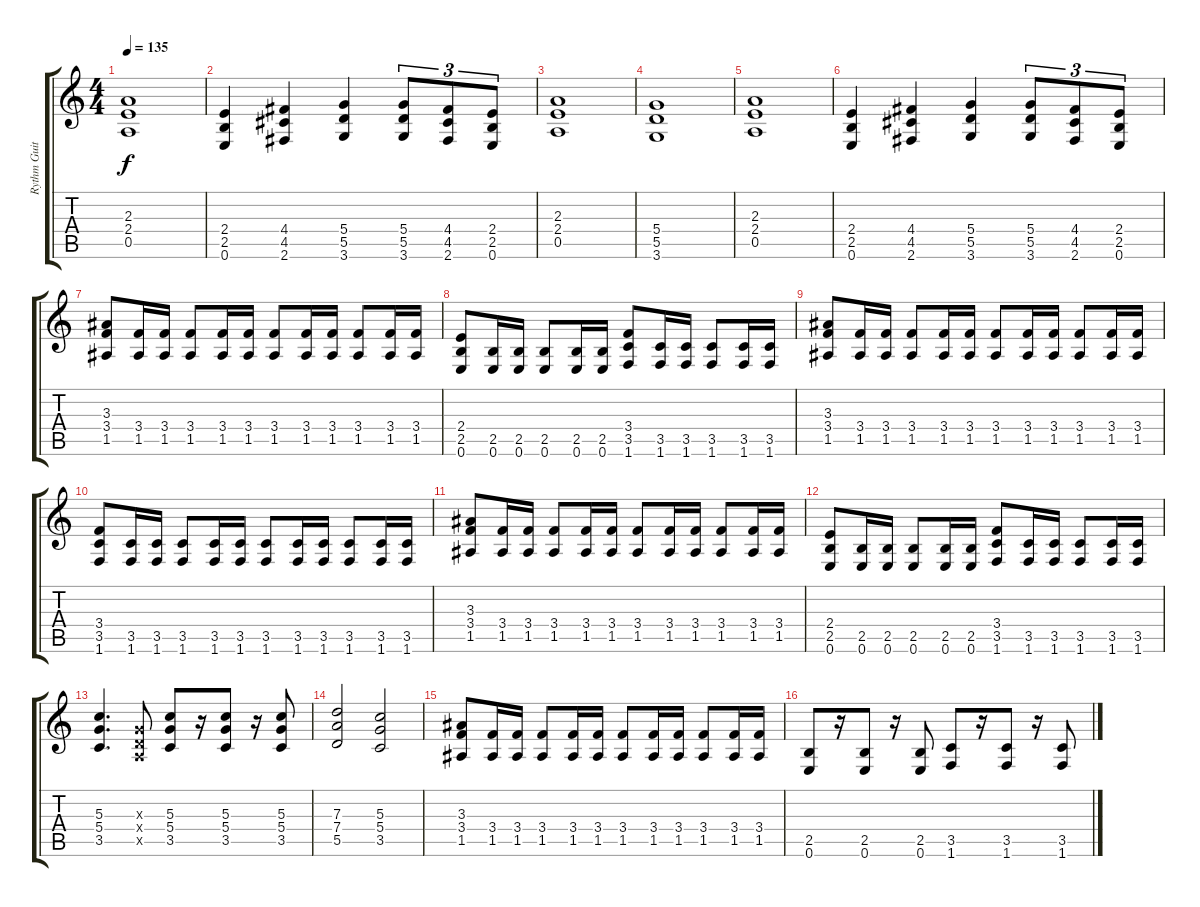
\track ("Rythm Guitar" "Rythm Guit") {instrument distortionguitar}
\staff {score tabs}
\tuning (E4 B3 G3 D3 A2 E2) {hide}
\ts (4 4)
\tempo 135
\clef g2
\ks c
(2.3 2.4 0.5).1{dy f} |
(2.4 2.5 0.6).4 (4.4 4.5 2.6).4 (5.4 5.5 3.6).4 (5.4 5.5 3.6).8{tu (3 2)} (4.4 4.5 2.6).8{tu (3 2)} (2.4 2.5 0.6).8{tu (3 2)} |
(2.3 2.4 0.5).1 |
(5.4 5.5 3.6).1 |
(2.3 2.4 0.5).1 |
(2.4 2.5 0.6).4 (4.4 4.5 2.6).4 (5.4 5.5 3.6).4 (5.4 5.5 3.6).8{tu (3 2)} (4.4 4.5 2.6).8{tu (3 2)} (2.4 2.5 0.6).8{tu (3 2)} |
(3.3 3.4 1.5).8 (3.4 1.5).16 (3.4 1.5).16 (3.4 1.5).8 (3.4 1.5).16 (3.4 1.5).16 (3.4 1.5).8 (3.4 1.5).16 (3.4 1.5).16 (3.4 1.5).8 (3.4 1.5).16 (3.4 1.5).16 |
(2.4 2.5 0.6).8 (2.5 0.6).16 (2.5 0.6).16 (2.5 0.6).8 (2.5 0.6).16 (2.5 0.6).16 (3.4 3.5 1.6).8 (3.5 1.6).16 (3.5 1.6).16 (3.5 1.6).8 (3.5 1.6).16 (3.5 1.6).16 |
(3.3 3.4 1.5).8 (3.4 1.5).16 (3.4 1.5).16 (3.4 1.5).8 (3.4 1.5).16 (3.4 1.5).16 (3.4 1.5).8 (3.4 1.5).16 (3.4 1.5).16 (3.4 1.5).8 (3.4 1.5).16 (3.4 1.5).16 |
(3.4 3.5 1.6).8 (3.5 1.6).16 (3.5 1.6).16 (3.5 1.6).8 (3.5 1.6).16 (3.5 1.6).16 (3.5 1.6).8 (3.5 1.6).16 (3.5 1.6).16 (3.5 1.6).8 (3.5 1.6).16 (3.5 1.6).16 |
(3.3 3.4 1.5).8 (3.4 1.5).16 (3.4 1.5).16 (3.4 1.5).8 (3.4 1.5).16 (3.4 1.5).16 (3.4 1.5).8 (3.4 1.5).16 (3.4 1.5).16 (3.4 1.5).8 (3.4 1.5).16 (3.4 1.5).16 |
(2.4 2.5 0.6).8 (2.5 0.6).16 (2.5 0.6).16 (2.5 0.6).8 (2.5 0.6).16 (2.5 0.6).16 (3.4 3.5 1.6).8 (3.5 1.6).16 (3.5 1.6).16 (3.5 1.6).8 (3.5 1.6).16 (3.5 1.6).16 |
(5.3 5.4 3.5).4{d} (0.3{x} 0.4{x} 0.5{x}).8 (5.3 5.4 3.5).8 r.16 (5.3 5.4 3.5).8 r.16 (5.3 5.4 3.5).8 |
(7.3 7.4 5.5).2 (5.3 5.4 3.5).2 |
(3.3 3.4 1.5).8 (3.4 1.5).16 (3.4 1.5).16 (3.4 1.5).8 (3.4 1.5).16 (3.4 1.5).16 (3.4 1.5).8 (3.4 1.5).16 (3.4 1.5).16 (3.4 1.5).8 (3.4 1.5).16 (3.4 1.5).16 |
(2.5 0.6).8 r.16 (2.5 0.6).8 r.16 (2.5 0.6).8 (3.5 1.6).8 r.16 (3.5 1.6).8 r.16 (3.5 1.6).8
